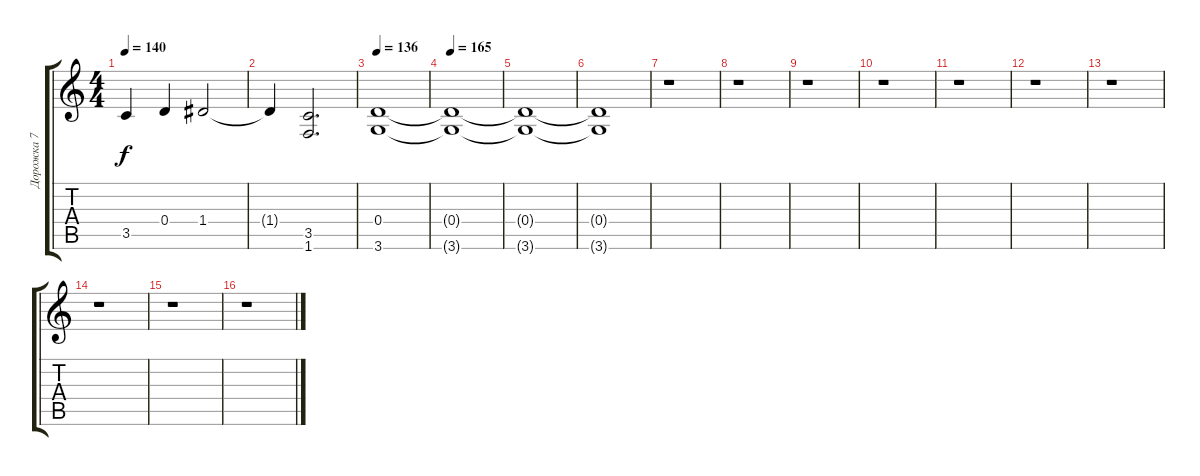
\track ("Дорожка 7" "Дорожка 7") {instrument distortionguitar}
\staff {score tabs}
\tuning (E4 B3 G3 D3 A2 E2) {hide}
\ts (4 4)
\tempo 140
\clef g2
\ks c
3.5.4{dy f} 0.4.4 1.4.2 |
1.4{t}.4 (3.5 1.6).2{d} |
\tempo 136
(0.4 3.6).1 |
\tempo 165
(0.4{t} 3.6{t}).1 |
(0.4{t} 3.6{t}).1 |
(0.4{t} 3.6{t}).1 |
r.1 |
r.1 |
r.1 |
r.1 |
r.1 |
r.1 |
r.1 |
r.1 |
r.1 |
r.1
